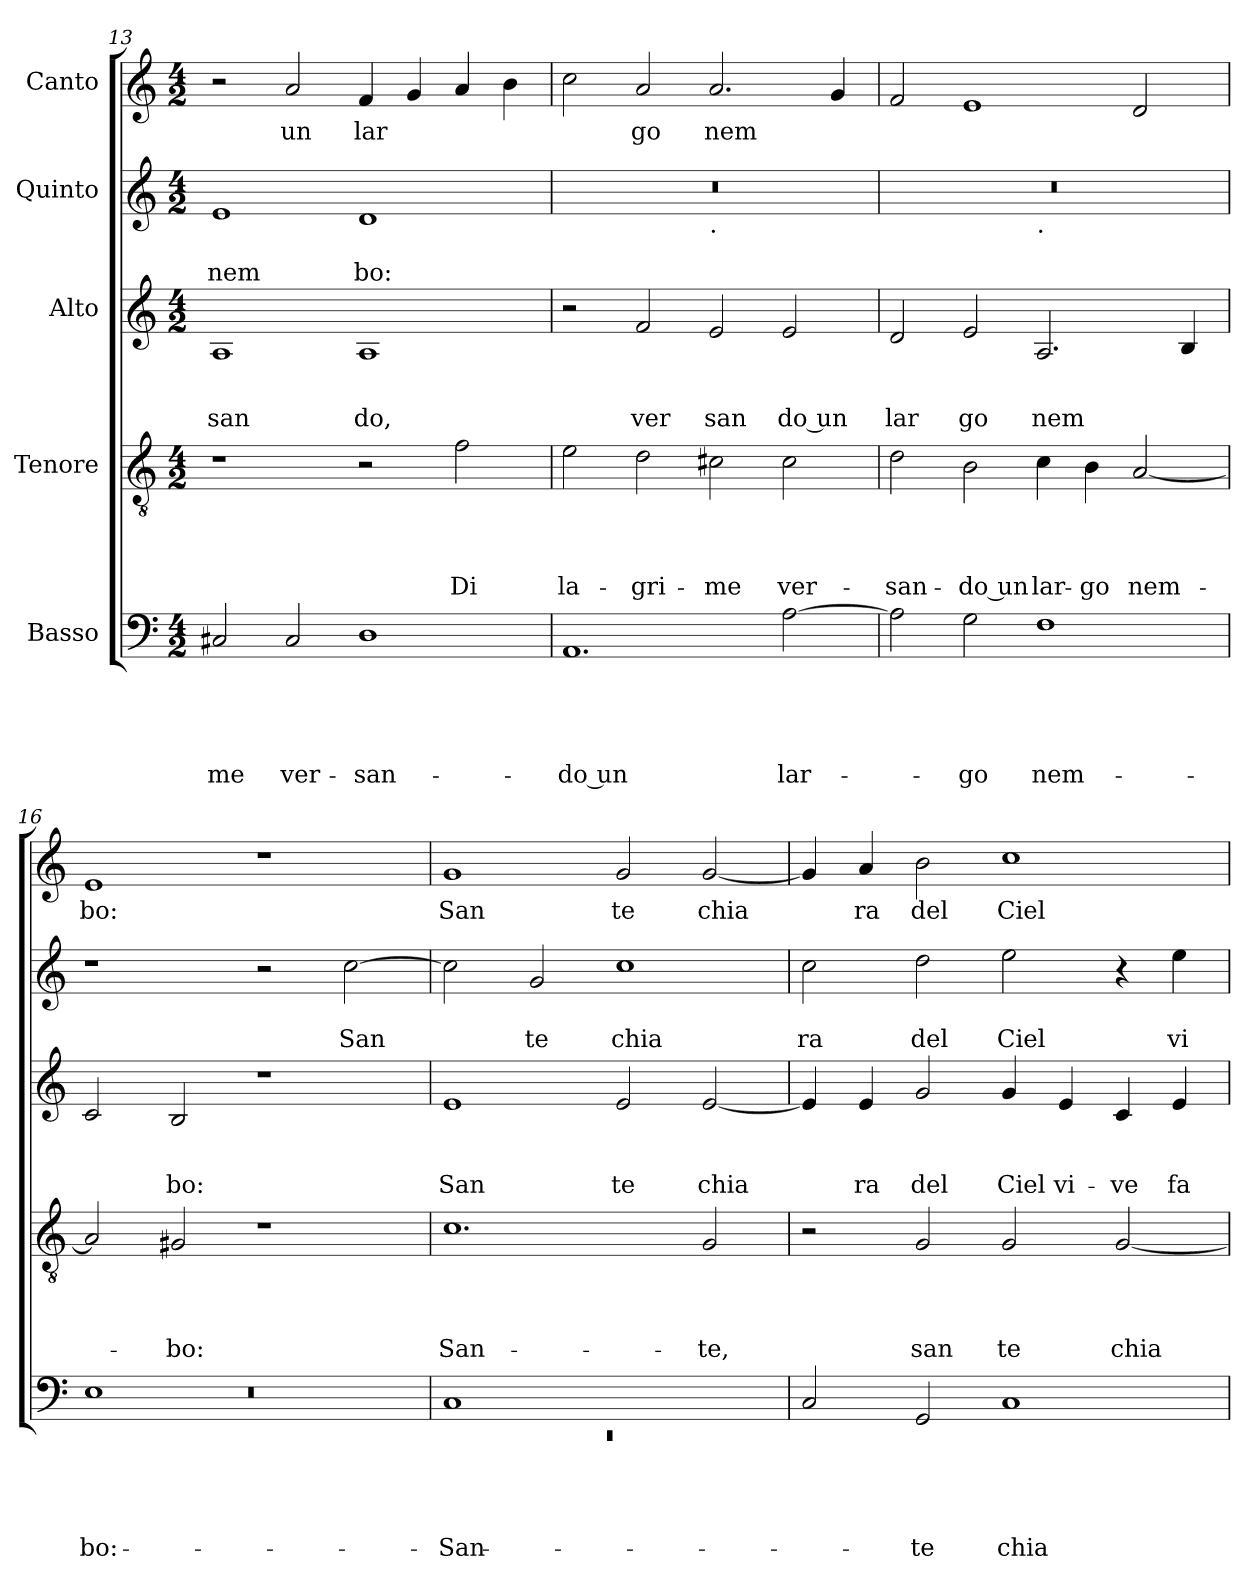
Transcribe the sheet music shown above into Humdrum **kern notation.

**kern	**text	**text	**text	**text	**text	**kern	**text	**text	**text	**text	**kern	**text	**text	**text	**kern	**text	**text	**kern	**text
*part5	*part5	*part5	*part5	*part5	*part5	*part4	*part4	*part4	*part4	*part4	*part3	*part3	*part3	*part3	*part2	*part2	*part2	*part1	*part1
*staff5	*staff5	*staff5	*staff5	*staff5	*staff5	*staff4	*staff4	*staff4	*staff4	*staff4	*staff3	*staff3	*staff3	*staff3	*staff2	*staff2	*staff2	*staff1	*staff1
*I"Basso	*	*	*	*	*	*I"Tenore	*	*	*	*	*I"Alto	*	*	*	*I"Quinto	*	*	*I"Canto	*
*clefF4	*	*	*	*	*	*clefGv2	*	*	*	*	*clefG2	*	*	*	*clefG2	*	*	*clefG2	*
*k[]	*	*	*	*	*	*k[]	*	*	*	*	*k[]	*	*	*	*k[]	*	*	*k[]	*
*C:	*	*	*	*	*	*C:	*	*	*	*	*C:	*	*	*	*C:	*	*	*C:	*
*M4/2	*	*	*	*	*	*M4/2	*	*	*	*	*M4/2	*	*	*	*M4/2	*	*	*M4/2	*
=13	=13	=13	=13	=13	=13	=13	=13	=13	=13	=13	=13	=13	=13	=13	=13	=13	=13	=13	=13
!	!	!	!	!	!LO:LY:b	!	!	!	!	!	!	!	!	!LO:LY:b	!	!	!LO:LY:b	!	!
2C#X/	.	.	.	.	-me	1r	.	.	.	.	1A	.	.	san	1e	.	nem	2r	.
!	!	!	!	!	!LO:LY:b	!	!	!	!	!	!	!	!	!	!	!	!	!	!LO:LY:b
2C#/	.	.	.	.	ver-	.	.	.	.	.	.	.	.	.	.	.	.	2a/	un
!	!	!	!	!	!LO:LY:b	!	!	!	!	!	!	!	!	!LO:LY:b	!	!	!LO:LY:b	!	!LO:LY:b
1D	.	.	.	.	-san-	2r	.	.	.	.	1A	.	.	do,	1d	.	bo:	4f/	lar
.	.	.	.	.	.	.	.	.	.	.	.	.	.	.	.	.	.	4g/	.
!	!	!	!	!	!	!	!	!	!	!LO:LY:b	!	!	!	!	!	!	!	!	!
.	.	.	.	.	.	2f\	.	.	.	Di	.	.	.	.	.	.	.	4a/	.
.	.	.	.	.	.	.	.	.	.	.	.	.	.	.	.	.	.	4b\	.
=14	=14	=14	=14	=14	=14	=14	=14	=14	=14	=14	=14	=14	=14	=14	=14	=14	=14	=14	=14
!	!	!	!	!	!LO:LY:b:rj	!	!	!	!	!LO:LY:b	!	!	!	!	!	!	!	!	!
*	*	*	*	*	*	*	*	*	*	*	*	*	*	*	*^	*	*	*	*
1.AA	.	.	.	.	-do un	2e\	.	.	.	la-	2r	.	.	.	0r	1ryy	.	.	2cc\	.
!	!	!	!	!	!	!	!	!	!	!LO:LY:b	!	!	!	!LO:LY:b	!	!	!	!	!	!LO:LY:b
.	.	.	.	.	.	2d\	.	.	.	-gri-	2f/	.	.	ver	.	.	.	.	2a/	go
!	!	!	!	!	!	!	!	!	!	!	!	!	!	!	!	!LO:TX:b:t=.	!	!	!	!
!	!	!	!	!	!	!	!	!	!	!LO:LY:b	!	!	!	!LO:LY:b	!	!	!	!	!	!LO:LY:b
.	.	.	.	.	.	2c#X\	.	.	.	-me	2e/	.	.	san	.	1ryy	.	.	2.a/	nem
!	!	!	!	!	!LO:LY:b	!	!	!	!	!LO:LY:b	!	!	!	!LO:LY:b:rj	!	!	!	!	!	!
[>2A\	.	.	.	.	lar-	2c#\	.	.	.	ver-	2e/	.	.	do un	.	.	.	.	.	.
.	.	.	.	.	.	.	.	.	.	.	.	.	.	.	.	.	.	.	4g/	.
=15	=15	=15	=15	=15	=15	=15	=15	=15	=15	=15	=15	=15	=15	=15	=15	=15	=15	=15	=15	=15
!	!	!	!	!	!	!	!	!	!	!LO:LY:b	!	!	!	!LO:LY:b	!	!	!	!	!	!
2A\]	.	.	.	.	.	2d\	.	.	.	-san-	2d/	.	.	lar	0r	1ryy	.	.	2f/	.
!	!	!	!	!	!LO:LY:b	!	!	!	!	!LO:LY:b:rj	!	!	!	!LO:LY:b	!	!	!	!	!	!
2G\	.	.	.	.	-go	2B\	.	.	.	-do un	2e/	.	.	go	.	.	.	.	1e	.
!	!	!	!	!	!	!	!	!	!	!	!	!	!	!	!	!LO:TX:b:t=.	!	!	!	!
!	!	!	!	!	!LO:LY:b	!	!	!	!	!LO:LY:b	!	!	!	!LO:LY:b	!	!	!	!	!	!
1F	.	.	.	.	nem-	4c\	.	.	.	lar-	2.A/	.	.	nem	.	1ryy	.	.	.	.
!	!	!	!	!	!	!	!	!	!	!LO:LY:b	!	!	!	!	!	!	!	!	!	!
.	.	.	.	.	.	4B\	.	.	.	-go	.	.	.	.	.	.	.	.	.	.
!	!	!	!	!	!	!	!	!	!	!LO:LY:b	!	!	!	!	!	!	!	!	!	!
.	.	.	.	.	.	[<2A/	.	.	.	nem-	.	.	.	.	.	.	.	.	2d/	.
.	.	.	.	.	.	.	.	.	.	.	4B/	.	.	.	.	.	.	.	.	.
=16	=16	=16	=16	=16	=16	=16	=16	=16	=16	=16	=16	=16	=16	=16	=16	=16	=16	=16	=16	=16
*^	*	*	*	*	*	*	*	*	*	*	*	*	*	*	*	*	*	*	*	*
*	*^	*	*	*	*	*	*	*	*	*	*	*	*	*	*	*	*	*	*	*	*
!	!	!LO:N:vis=1	!	!	!	!	!LO:LY:b	!	!	!	!	!	!	!	!	!	!	!	!	!	!	!LO:LY:b
*	*	*	*	*	*	*	*	*	*	*	*	*	*	*	*	*	*v	*v	*	*	*	*
0ryy	1E	0r	.	.	.	.	-bo:	2A/]	.	.	.	.	2c/	.	.	.	1r	.	.	1e	bo:
!	!	!	!	!	!	!	!	!	!	!	!	!LO:LY:b	!	!	!	!LO:LY:b	!	!	!	!	!
.	.	.	.	.	.	.	.	2G#X/	.	.	.	-bo:	2B/	.	.	bo:	.	.	.	.	.
.	1ryy	.	.	.	.	.	.	1r	.	.	.	.	1r	.	.	.	2r	.	.	1r	.
!	!	!	!	!	!	!	!	!	!	!	!	!	!	!	!	!	!	!	!LO:LY:b	!	!
.	.	.	.	.	.	.	.	.	.	.	.	.	.	.	.	.	[>2cc\	.	San	.	.
=17	=17	=17	=17	=17	=17	=17	=17	=17	=17	=17	=17	=17	=17	=17	=17	=17	=17	=17	=17	=17	=17
!	!LO:N:vis=1	!	!	!	!	!	!LO:LY:b	!	!	!	!	!LO:LY:b	!	!	!	!LO:LY:b	!	!	!	!	!LO:LY:b
0ryy	0rEE	1C	.	.	.	.	San-	1.c	.	.	.	San-	1e	.	.	San	2cc\]	.	.	1g	San
!	!	!	!	!	!	!	!	!	!	!	!	!	!	!	!	!	!	!	!LO:LY:b	!	!
.	.	.	.	.	.	.	.	.	.	.	.	.	.	.	.	.	2g/	.	te	.	.
!	!	!	!	!	!	!	!	!	!	!	!	!	!	!	!	!LO:LY:b	!	!	!LO:LY:b	!	!LO:LY:b
.	.	1ryy	.	.	.	.	.	.	.	.	.	.	2e/	.	.	te	1cc	.	chia	2g/	te
!	!	!	!	!	!	!	!	!	!	!	!	!LO:LY:b	!	!	!	!LO:LY:b	!	!	!	!	!LO:LY:b
.	.	.	.	.	.	.	.	2G/	.	.	.	-te,	[>2e/	.	.	chia	.	.	.	[>2g/	chia
*v	*v	*v	*	*	*	*	*	*	*	*	*	*	*	*	*	*	*	*	*	*	*
!!LO:PB:g=z
=18	=18	=18	=18	=18	=18	=18	=18	=18	=18	=18	=18	=18	=18	=18	=18	=18	=18	=18	=18
!	!	!	!	!	!	!	!	!	!	!	!	!	!	!	!	!	!LO:LY:b	!	!
2C/	.	.	.	.	.	2r	.	.	.	.	4e/]	.	.	.	2cc\	.	ra	4g/]	.
!	!	!	!	!	!	!	!	!	!	!	!	!	!	!LO:LY:b	!	!	!	!	!LO:LY:b
.	.	.	.	.	.	.	.	.	.	.	4e/	.	.	ra	.	.	.	4a/	ra
!	!	!	!	!	!LO:LY:b	!	!	!	!	!LO:LY:b	!	!	!	!LO:LY:b	!	!	!LO:LY:b	!	!LO:LY:b
2GG/	.	.	.	.	-te	2G/	.	.	.	san	2g/	.	.	del	2dd\	.	del	2b\	del
!	!	!	!	!	!LO:LY:b	!	!	!	!	!LO:LY:b	!	!	!	!LO:LY:b	!	!	!LO:LY:b	!	!LO:LY:b
1C	.	.	.	.	chia-	2G/	.	.	.	te	4g/	.	.	Ciel	2ee\	.	Ciel	1cc	Ciel
!	!	!	!	!	!	!	!	!	!	!	!	!	!	!LO:LY:b	!	!	!	!	!
.	.	.	.	.	.	.	.	.	.	.	4e/	.	.	vi-	.	.	.	.	.
!	!	!	!	!	!	!	!	!	!	!LO:LY:b	!	!	!	!LO:LY:b	!	!	!	!	!
.	.	.	.	.	.	[<2G/	.	.	.	chia	4c/	.	.	-ve	4r	.	.	.	.
!	!	!	!	!	!	!	!	!	!	!	!	!	!	!LO:LY:b	!	!	!LO:LY:b	!	!
.	.	.	.	.	.	.	.	.	.	.	4e/	.	.	fa-	4ee\	.	vi-	.	.
=	=	=	=	=	=	=	=	=	=	=	=	=	=	=	=	=	=	=	=
*-	*-	*-	*-	*-	*-	*-	*-	*-	*-	*-	*-	*-	*-	*-	*-	*-	*-	*-	*-
